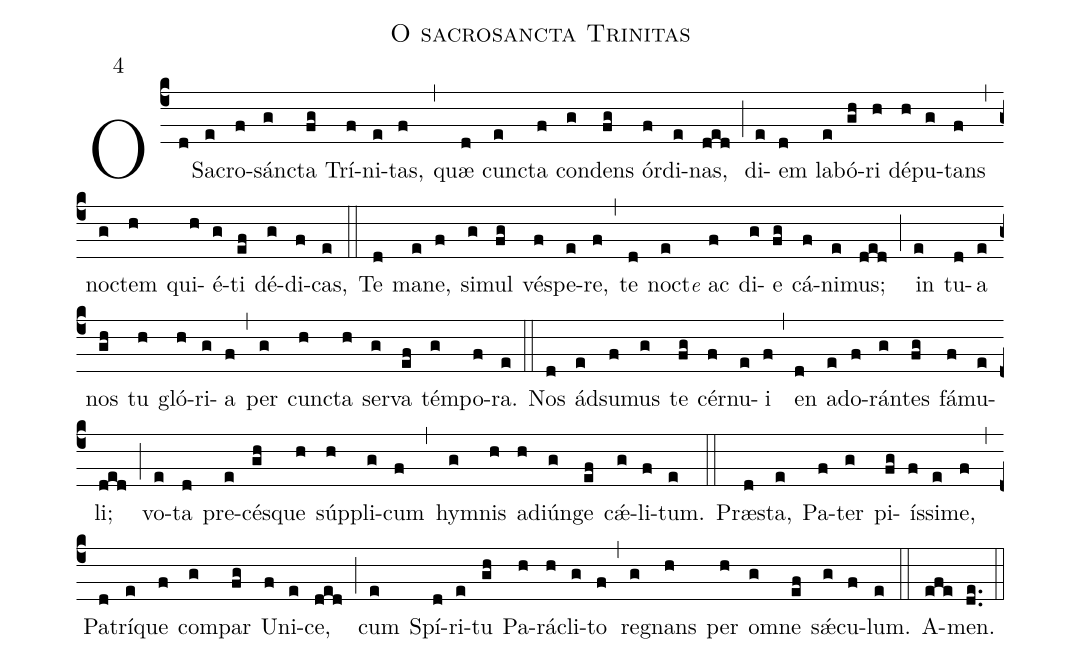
name: O sacrosancta Trinitas;
mode: 4;
%%
(c4)
O(d) Sa(e)cro(f)sán(g)cta(fg) Trí(f)ni(e)tas,(f) (,)
quæ(d) cun(e)cta(f) con(g)dens(fg) ór(f)di(e)nas,(ded) (;)
di(e)em(d) la(e)bó(gh)ri(h) dé(h)pu(g)tans(f) (,)
no(g)ctem(h) qui(h)é(g)ti(ef) dé(g)di(f)cas,(e) (::)

Te(d) ma(e)ne,(f) si(g)mul(fg) vé(f)spe(e)re,(f) (,)
te(d) no(e)ct<e>e</e> {a}c(f) di(g)e(fg) cá(f)ni(e)mus;(ded) (;)
in(e) tu(d)a(e) nos(gh) tu(h) gló(h)ri(g)a(f) (,)
per(g) cun(h)cta(h) ser(g)va(ef) tém(g)po(f)ra.(e) (::)

Nos(d) ád(e)su(f)mus(g) te(fg) cér(f)nu(e)i(f) (,)
en(d) a(e)do(f)rán(g)tes(fg) fá(f)mu(e)li;(ded) (;)
vo(e)ta(d) pre(e)cés(gh)que(h) súp(h)pli(g)cum(f) (,)
hym(g)nis(h) ad(h)iún(g)ge(ef) cǽ(g)li(f)tum.(e) (::)

Præ(d)sta,(e) Pa(f)ter(g) pi(fg)ís(f)si(e)me,(f) (,)
Pa(d)trí(e)que(f) com(g)par(fg) U(f)ni(e)ce,(ded) (;)
cum(e) Spí(d)ri(e)tu(gh) Pa(h)rá(h)cli(g)to(f) (,)
re(g)gnans(h) per(h) om(g)ne(ef) sǽ(g)cu(f)lum.(e) (::)

A(efe)men.(de..) (::)
